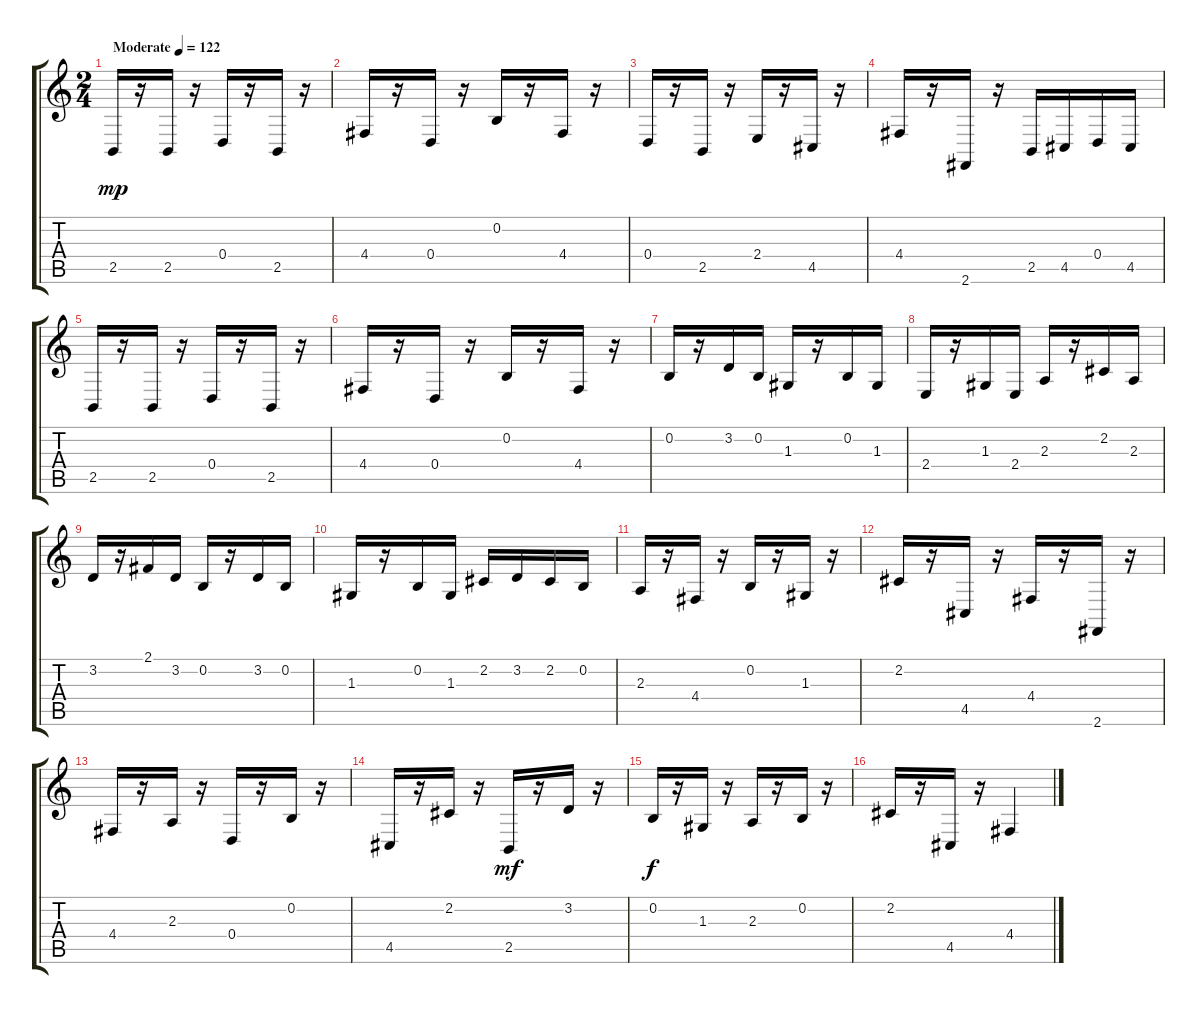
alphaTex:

\track "" {instrument bassoon}
\staff {score tabs}
\tuning (E4 B3 G3 D3 A2 E2) {hide}
\ts (2 4)
\tempo (122 "Moderate")
\clef g2
\ks c
2.5.16{dy mp instrument bassoon} r.16 2.5.16 r.16 0.4.16 r.16 2.5.16 r.16 |
4.4.16 r.16 0.4.16 r.16 0.2.16 r.16 4.4.16 r.16 |
0.4.16 r.16 2.5.16 r.16 2.4.16 r.16 4.5.16 r.16 |
4.4.16 r.16 2.6.16 r.16 2.5.16 4.5.16 0.4.16 4.5.16 |
2.5.16 r.16 2.5.16 r.16 0.4.16 r.16 2.5.16 r.16 |
4.4.16 r.16 0.4.16 r.16 0.2.16 r.16 4.4.16 r.16 |
0.2.16 r.16 3.2.16 0.2.16 1.3.16 r.16 0.2.16 1.3.16 |
2.4.16 r.16 1.3.16 2.4.16 2.3.16 r.16 2.2.16 2.3.16 |
3.2.16 r.16 2.1.16 3.2.16 0.2.16 r.16 3.2.16 0.2.16 |
1.3.16 r.16 0.2.16 1.3.16 2.2.16 3.2.16 2.2.16 0.2.16 |
2.3.16 r.16 4.4.16 r.16 0.2.16 r.16 1.3.16 r.16 |
2.2.16 r.16 4.5.16 r.16 4.4.16 r.16 2.6.16 r.16 |
4.4.16 r.16 2.3.16 r.16 0.4.16 r.16 0.2.16 r.16 |
4.5.16 r.16 2.2.16 r.16 2.5.16{dy mf} r.16 3.2.16 r.16 |
0.2.16{dy f} r.16 1.3.16 r.16 2.3.16 r.16 0.2.16 r.16 |
2.2.16 r.16 4.5.16 r.16 4.4.4
